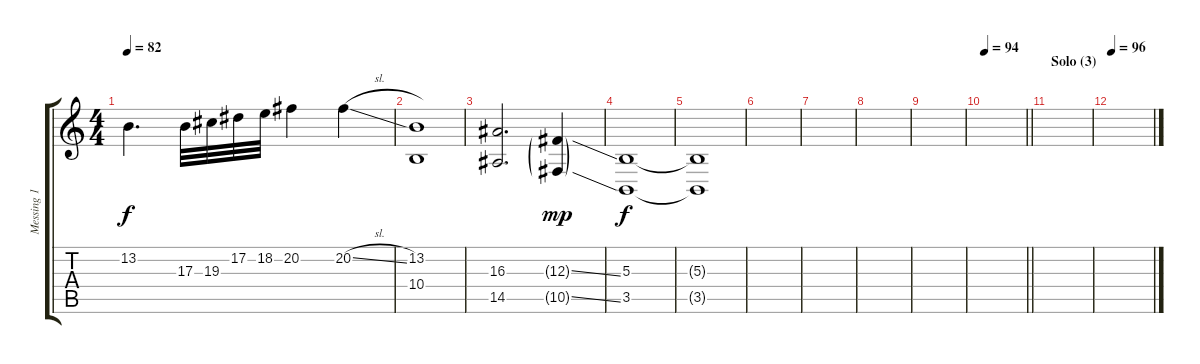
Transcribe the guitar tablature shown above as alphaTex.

\track ("Messing 1" "Messing 1") {instrument brasssection}
\staff {score tabs}
\tuning (Eb4 Bb3 Gb3 Db3 Ab2 Eb2) {hide}
\ts (4 4)
\tempo 82
\clef g2
\ks c
13.2.4{d dy f} 17.3.32 19.3.32 17.2.32 18.2.32 20.2.4 20.2{sl}.4 |
(13.2 10.4).1 |
(16.3 14.5).2{d} (12.3{ss g} 10.5{ss g}).4{dy mp} |
(5.3 3.5).1{dy f} |
(5.3{t} 3.5{t}).1 |
|
|
|
|
\tempo 94
\barLineRight lightlight
|
\section ("" "Solo (3)")
|
\tempo 96
